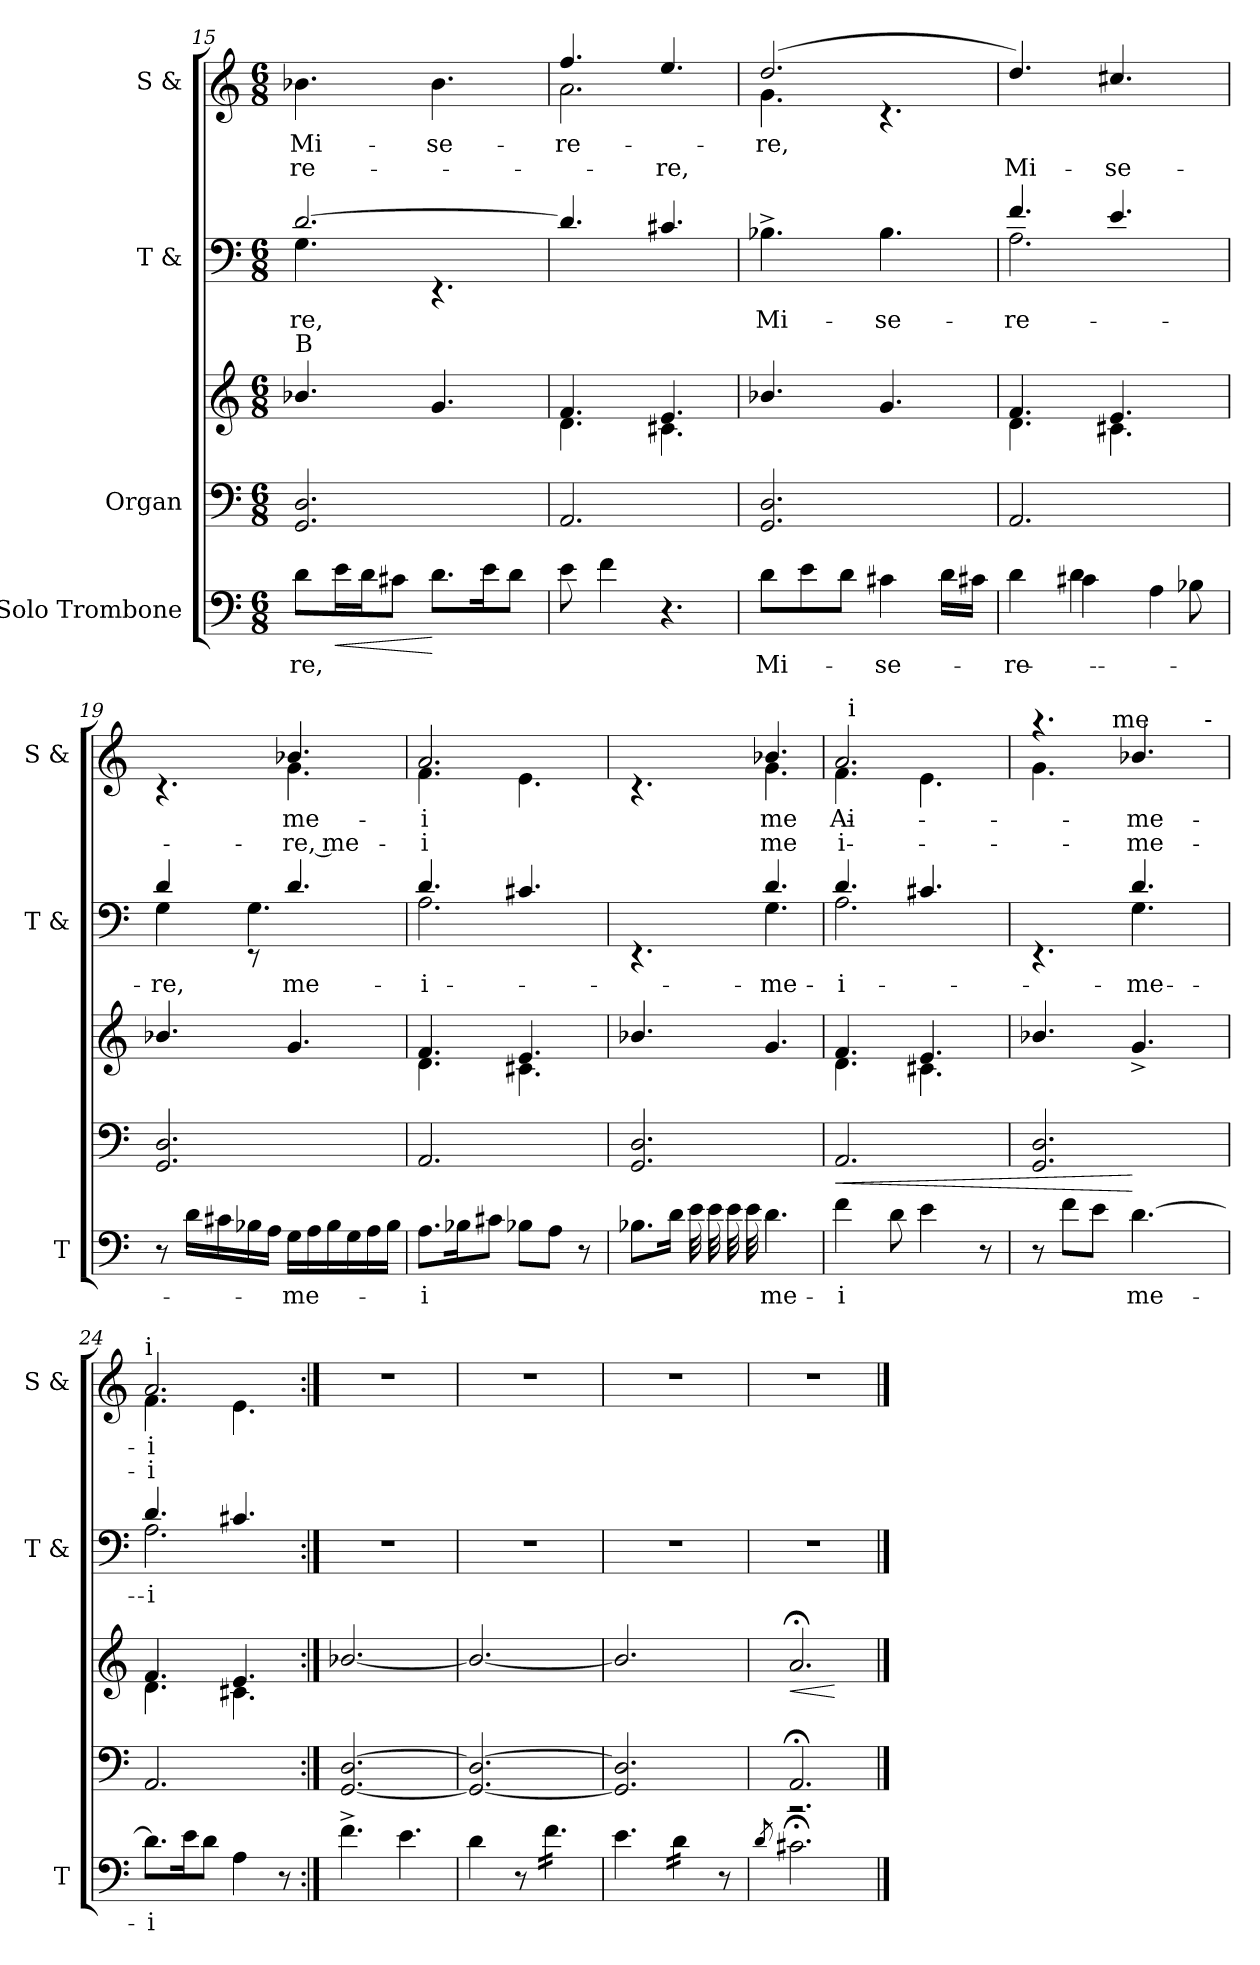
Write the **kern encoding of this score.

**kern	**text	**dynam	**kern	**kern	**dynam	**kern	**text	**kern	**text	**text
*part4	*part4	*part4	*part3	*part3	*part3	*part2	*part2	*part1	*part1	*part1
*staff5	*staff5	*staff5	*staff4	*staff3	*staff3/4	*staff2	*staff2	*staff1	*staff1	*staff1
*I"Solo Trombone	*	*	*I"Organ	*	*	*I"T &	*	*I"S &	*	*
*I'T	*	*	*	*	*	*I'T &	*	*I'S &	*	*
!!LO:PB:g=z
*clefF4	*	*	*clefF4	*clefG2	*	*clefF4	*	*clefG2	*	*
*k[]	*	*	*k[]	*k[]	*	*k[]	*	*k[]	*	*
*C:	*	*	*C:	*C:	*	*C:	*	*C:	*	*
*M6/8	*	*	*M6/8	*M6/8	*	*M6/8	*	*M6/8	*	*
=15	=15	=15	=15	=15	=15	=15	=15	=15	=15	=15
!	!	!	!	!	!	!LO:TX:a:t=A	!	!	!	!
!	!	!	!	!LO:TX:a:t=B	!	!	!	!	!	!
!	!LO:LY:a	!	!	!	!	!	!LO:LY:b	!	!LO:LY:b	!LO:LY:b
*	*	*	*	*	*	*^	*	*	*	*
8d\L	-re,	.	2.GG/ 2.D/	4.b-X/	.	[>2.d/	4.G\	-re,	4.b-X\	Mi-	re-
!	!	!LO:HP:b	!	!	!	!	!	!	!	!	!
16e\L	.	<	.	.	.	.	.	.	.	.	.
16d\J	.	.	.	.	.	.	.	.	.	.	.
8c#X\J	.	.	.	.	.	.	.	.	.	.	.
!	!	!	!	!	!	!	!	!	!	!LO:LY:b	!
8.d\L	.	[	.	4.g/	.	.	4.rEE	.	4.b-\	-se-	.
16e\k	.	.	.	.	.	.	.	.	.	.	.
8d\J	.	.	.	.	.	.	.	.	.	.	.
*	*	*	*	*	*	*v	*v	*	*	*	*
=16	=16	=16	=16	=16	=16	=16	=16	=16	=16	=16
*	*	*	*	*^	*	*	*	*	*	*
!	!	!	!	!	!	!	!	!	!	!LO:LY:b	!
*	*	*	*	*	*	*	*	*	*^	*	*
8e\	.	.	2.AA/	4.f/	4.d\	.	4.d/]	.	4.ff/	2.a\	-re-	.
4f\	.	.	.	.	.	.	.	.	.	.	.	.
!	!	!	!	!	!	!	!	!	!	!	!	!LO:LY:b
4.r	.	.	.	4.e/	4.c#X\	.	4.c#X/	.	4.ee/	.	.	-re,
=17	=17	=17	=17	=17	=17	=17	=17	=17	=17	=17	=17	=17
!	!LO:LY:a	!	!	!	!	!	!	!LO:LY:b	!	!	!LO:LY:b	!
*	*	*	*	*v	*v	*	*	*	*	*	*	*
8d\L	Mi-	.	2.GG/ 2.D/	4.b-X/	.	4.B-X^>\	Mi-	(2.dd/	4.g\	-re,	.
8e\	.	.	.	.	.	.	.	.	.	.	.
8d\J	.	.	.	.	.	.	.	.	.	.	.
!	!LO:LY:a	!	!	!	!	!	!LO:LY:b	!	!	!	!
4c#X\	-se-	.	.	4.g/	.	4.B-\	-se-	.	4.rc	.	.
16d\LL	.	.	.	.	.	.	.	.	.	.	.
16c#X\JJ	.	.	.	.	.	.	.	.	.	.	.
*	*	*	*	*	*	*	*	*v	*v	*	*
=18	=18	=18	=18	=18	=18	=18	=18	=18	=18	=18
*^	*	*	*	*	*	*	*	*	*	*
!	!	!LO:LY:a	!	!	!	!	!	!LO:LY:b	!	!	!LO:LY:b
*	*	*	*	*	*^	*	*^	*	*	*	*
4ryy	4d\	-re-	.	2.AA/	4.f/	4.d\	.	4.f/	2.A\	-re-	4.dd/)	.	Mi-
4d\	4c#X\	.	.	.	.	.	.	.	.	.	.	.	.
!	!	!	!	!	!	!	!	!	!	!	!	!	!LO:LY:b
.	.	.	.	.	4.e/	4.c#X\	.	4.e/	.	.	4.cc#X/	.	-se-
8ryy	4A\	.	.	.	.	.	.	.	.	.	.	.	.
8B-X\	.	.	.	.	.	.	.	.	.	.	.	.	.
*v	*v	*	*	*	*v	*v	*	*	*	*	*	*	*
=19	=19	=19	=19	=19	=19	=19	=19	=19	=19	=19	=19
!	!	!	!	!	!	!	!	!LO:LY:b	!	!	!
*	*	*	*	*	*	*	*	*	*^	*	*
8r	.	.	2.GG/ 2.D/	4.b-X/	.	4G\	4d/	-re,	4.ryy	4.rc	.	.
16d\LL	.	.	.	.	.	.	.	.	.	.	.	.
16c#X\	.	.	.	.	.	.	.	.	.	.	.	.
16B-X\	.	.	.	.	.	4.G\	8rEE	.	.	.	.	.
16A\JJ	.	.	.	.	.	.	.	.	.	.	.	.
!	!LO:LY:a	!	!	!	!	!	!	!LO:LY:b	!	!	!LO:LY:b	!LO:LY:b
16G\LL	-me-	.	.	4.g/	.	.	4.d/	me-	4.g\	4.b-X/	me-	-re, me-
16A\	.	.	.	.	.	.	.	.	.	.	.	.
16B-\	.	.	.	.	.	.	.	.	.	.	.	.
16G\	.	.	.	.	.	.	.	.	.	.	.	.
16A\	.	.	.	.	.	8ryy	.	.	.	.	.	.
16B-\JJ	.	.	.	.	.	.	.	.	.	.	.	.
=20	=20	=20	=20	=20	=20	=20	=20	=20	=20	=20	=20	=20
!	!LO:LY:a	!	!	!	!	!	!	!LO:LY:b	!	!	!LO:LY:b	!LO:LY:b
*	*	*	*	*^	*	*	*	*	*	*	*	*
8.A\L	-i	.	2.AA/	4.f/	4.d\	.	4.d/	2.A\	-i	2.a/	4.f\	-i	-i
16B-X\k	.	.	.	.	.	.	.	.	.	.	.	.	.
8c#X\J	.	.	.	.	.	.	.	.	.	.	.	.	.
8B-X\L	.	.	.	4.e/	4.c#X\	.	4.c#X/	.	.	.	4.e\	.	.
8A\J	.	.	.	.	.	.	.	.	.	.	.	.	.
8r	.	.	.	.	.	.	.	.	.	.	.	.	.
*	*	*	*	*v	*v	*	*	*	*	*	*	*	*
=21	=21	=21	=21	=21	=21	=21	=21	=21	=21	=21	=21	=21
8.B-X\L	.	.	2.GG/ 2.D/	4.b-X/	.	4.ryy	4.rEE	.	4.ryy	4.rc	.	.
16d\Jk	.	.	.	.	.	.	.	.	.	.	.	.
*tremolo	*	*	*	*	*	*	*	*	*	*	*	*
32e\	.	.	.	.	.	.	.	.	.	.	.	.
32e\	.	.	.	.	.	.	.	.	.	.	.	.
32e\	.	.	.	.	.	.	.	.	.	.	.	.
32e\	.	.	.	.	.	.	.	.	.	.	.	.
*Xtremolo	*	*	*	*	*	*	*	*	*	*	*	*
!	!LO:LY:a	!	!	!	!	!	!	!LO:LY:b	!	!	!LO:LY:b	!LO:LY:b
4.d\	me-	.	.	4.g/	.	4.G\	4.d/	me-	4.g\	4.b-X/	me-	me-
!!LO:LB:g=z
=22	=22	=22	=22	=22	=22	=22	=22	=22	=22	=22	=22	=22
!	!	!	!	!LO:TX:a:t=B	!	!	!	!	!	!	!	!
!	!LO:LY:a	!	!	!	!LO:HP:b=2	!	!	!LO:LY:b	!	!	!LO:LY:b:rj	!LO:LY:b:rj
*	*	*	*	*^	*	*	*	*	*	*^	*	*
4f\	-i	.	2.AA/	4.f/	4.d\	<	4.d/	2.A\	-i	32ryy	2.a/	4.f\	-Ai	-i
!	!	!	!	!	!	!	!	!	!	!LO:TX:a:t=i	!	!	!	!
.	.	.	.	.	.	.	.	.	.	2ryy	.	.	.	.
8d\	.	.	.	.	.	.	.	.	.	.	.	.	.	.
4e\	.	.	.	4.e/	4.c#X\	.	4.c#X/	.	.	.	.	4.e\	.	.
.	.	.	.	.	.	.	.	.	.	8..ryy	.	.	.	.
8r	.	.	.	.	.	.	.	.	.	.	.	.	.	.
*	*	*	*	*v	*v	*	*	*	*	*	*	*	*	*
=23	=23	=23	=23	=23	=23	=23	=23	=23	=23	=23	=23	=23	=23
*	*	*	*	*	*	*	*	*	*	*	*^	*	*
8r	.	.	2.GG/ 2.D/	4.b-X/	.	4.ryy	4.rEE	.	4.raa	4.g\	4ryy	2ryy	.	.
8f\L	.	.	.	.	.	.	.	.	.	.	.	.	.	.
8e\J	.	.	.	.	.	.	.	.	.	.	16ryy	.	.	.
!	!	!	!	!	!	!	!	!	!	!	!LO:TX:a:t=me	!	!	!
.	.	.	.	.	.	.	.	.	.	.	4..ryy	.	.	.
!	!LO:LY:a	!	!	!	!	!	!	!LO:LY:b	!	!	!	!	!LO:LY:b	!LO:LY:b
[>4.d\	me-	.	.	4.g^</	[	4.G\	4.d/	me-	4.b-X/	4.ryy	.	.	me-	me-
.	.	.	.	.	.	.	.	.	.	.	.	8ryy	.	.
.	.	.	.	.	.	.	.	.	.	.	.	32ryy	.	.
!	!	!	!	!	!	!	!	!	!	!	!	!LO:TX:a:t=-	!	!
.	.	.	.	.	.	.	.	.	.	.	.	16.ryy	.	.
=24	=24	=24	=24	=24	=24	=24	=24	=24	=24	=24	=24	=24	=24	=24
!	!	!	!	!	!	!	!	!	!LO:TX:a:t=i	!	!	!	!	!
!	!LO:LY:a	!	!	!	!	!	!	!LO:LY:b	!	!	!	!	!LO:LY:b	!LO:LY:b
*	*	*	*	*^	*	*	*	*	*	*v	*v	*v	*	*
8.d\L]	-i	.	2.AA/	4.f/	4.d\	.	4.d/	2.A\	-i	2.a/	4.f\	-i	-i
16e\k	.	.	.	.	.	.	.	.	.	.	.	.	.
8d\J	.	.	.	.	.	.	.	.	.	.	.	.	.
4A\	.	.	.	4.e/	4.c#X\	.	4.c#X/	.	.	.	4.e\	.	.
8r	.	.	.	.	.	.	.	.	.	.	.	.	.
*	*	*	*	*v	*v	*	*	*	*	*v	*v	*	*
*	*	*	*	*	*	*v	*v	*	*	*	*
=25:|!	=25:|!	=25:|!	=25:|!	=25:|!	=25:|!	=25:|!	=25:|!	=25:|!	=25:|!	=25:|!
!	!	!	!	!	!	!LO:N:vis=1	!	!LO:N:vis=1	!	!
4.f^>\	.	.	[<2.GG/ [>2.D/	[<2.b-X/	.	2.r	.	2.r	.	.
4.e\	.	.	.	.	.	.	.	.	.	.
=26	=26	=26	=26	=26	=26	=26	=26	=26	=26	=26
!	!	!	!	!	!	!LO:N:vis=1	!	!LO:N:vis=1	!	!
4d\	.	.	2.GG/_ 2.D/_	2.b-/_	.	2.r	.	2.r	.	.
8r	.	.	.	.	.	.	.	.	.	.
*tremolo	*	*	*	*	*	*	*	*	*	*
16f\LL	.	.	.	.	.	.	.	.	.	.
16f\	.	.	.	.	.	.	.	.	.	.
16f\	.	.	.	.	.	.	.	.	.	.
16f\	.	.	.	.	.	.	.	.	.	.
16f\	.	.	.	.	.	.	.	.	.	.
16f\JJ	.	.	.	.	.	.	.	.	.	.
*Xtremolo	*	*	*	*	*	*	*	*	*	*
=27	=27	=27	=27	=27	=27	=27	=27	=27	=27	=27
!	!	!	!	!	!	!LO:N:vis=1	!	!LO:N:vis=1	!	!
4.e\	.	.	2.GG/] 2.D/]	2.b-/]	.	2.r	.	2.r	.	.
*tremolo	*	*	*	*	*	*	*	*	*	*
16d\LL	.	.	.	.	.	.	.	.	.	.
16d\	.	.	.	.	.	.	.	.	.	.
16d\	.	.	.	.	.	.	.	.	.	.
16d\JJ	.	.	.	.	.	.	.	.	.	.
*Xtremolo	*	*	*	*	*	*	*	*	*	*
8r	.	.	.	.	.	.	.	.	.	.
=28	=28	=28	=28	=28	=28	=28	=28	=28	=28	=28
8qd/	.	.	.	.	.	.	.	.	.	.
*	*	*	*^	*	*	*	*	*	*	*
!	!	!	!	!	!	!LO:HP:b	!LO:N:vis=1	!	!LO:N:vis=1	!	!
2.c#X;<\	.	.	2.AA;</	2.r	2.a;</	<	2.r	.	2.r	.	.
*	*	*	*v	*v	*	*	*	*	*	*	*
.	.	.	.	.	[	.	.	.	.	.
==	==	==	==	==	==	==	==	==	==	==
*-	*-	*-	*-	*-	*-	*-	*-	*-	*-	*-
